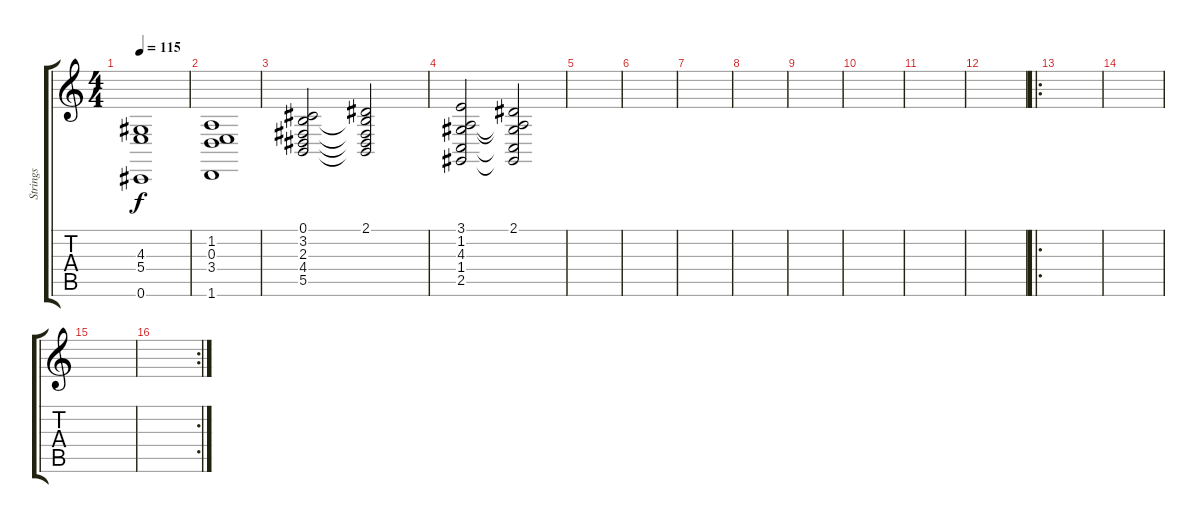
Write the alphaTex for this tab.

\track ("Strings" "Strings") {instrument stringensemble2}
\staff {score tabs}
\tuning (Db4 Ab3 E3 B2 Gb2 Db2) {hide}
\ts (4 4)
\tempo 115
\clef g2
\ks c
(4.3 5.4 0.6).1{dy f} |
(1.2 0.3 3.4 1.6).1 |
(0.1 3.2 2.3 4.4 5.5).2 (2.1 3.2{t} 2.3{t} 4.4{t} 5.5{t}).2 |
(3.1 1.2 4.3 1.4 2.5).2 (2.1 1.2{t} 4.3{t} 1.4{t} 2.5{t}).2 |
|
|
|
|
|
|
|
|
\ro
|
|
|
\rc 2
